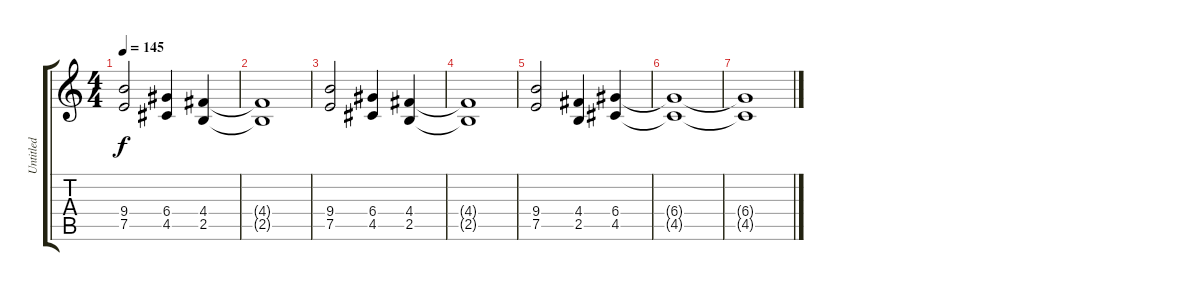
\track ("Untitled" "Untitled") {instrument distortionguitar}
\staff {score tabs}
\tuning (E4 B3 G3 D3 A2 E2) {hide}
\ts (4 4)
\tempo 145
\clef g2
\ks c
(9.4 7.5).2{dy f} (6.4 4.5).4 (4.4 2.5).4 |
(4.4{t} 2.5{t}).1 |
(9.4 7.5).2 (6.4 4.5).4 (4.4 2.5).4 |
(4.4{t} 2.5{t}).1 |
(9.4 7.5).2 (4.4 2.5).4 (6.4 4.5).4 |
(6.4{t} 4.5{t}).1 |
(6.4{t} 4.5{t}).1
